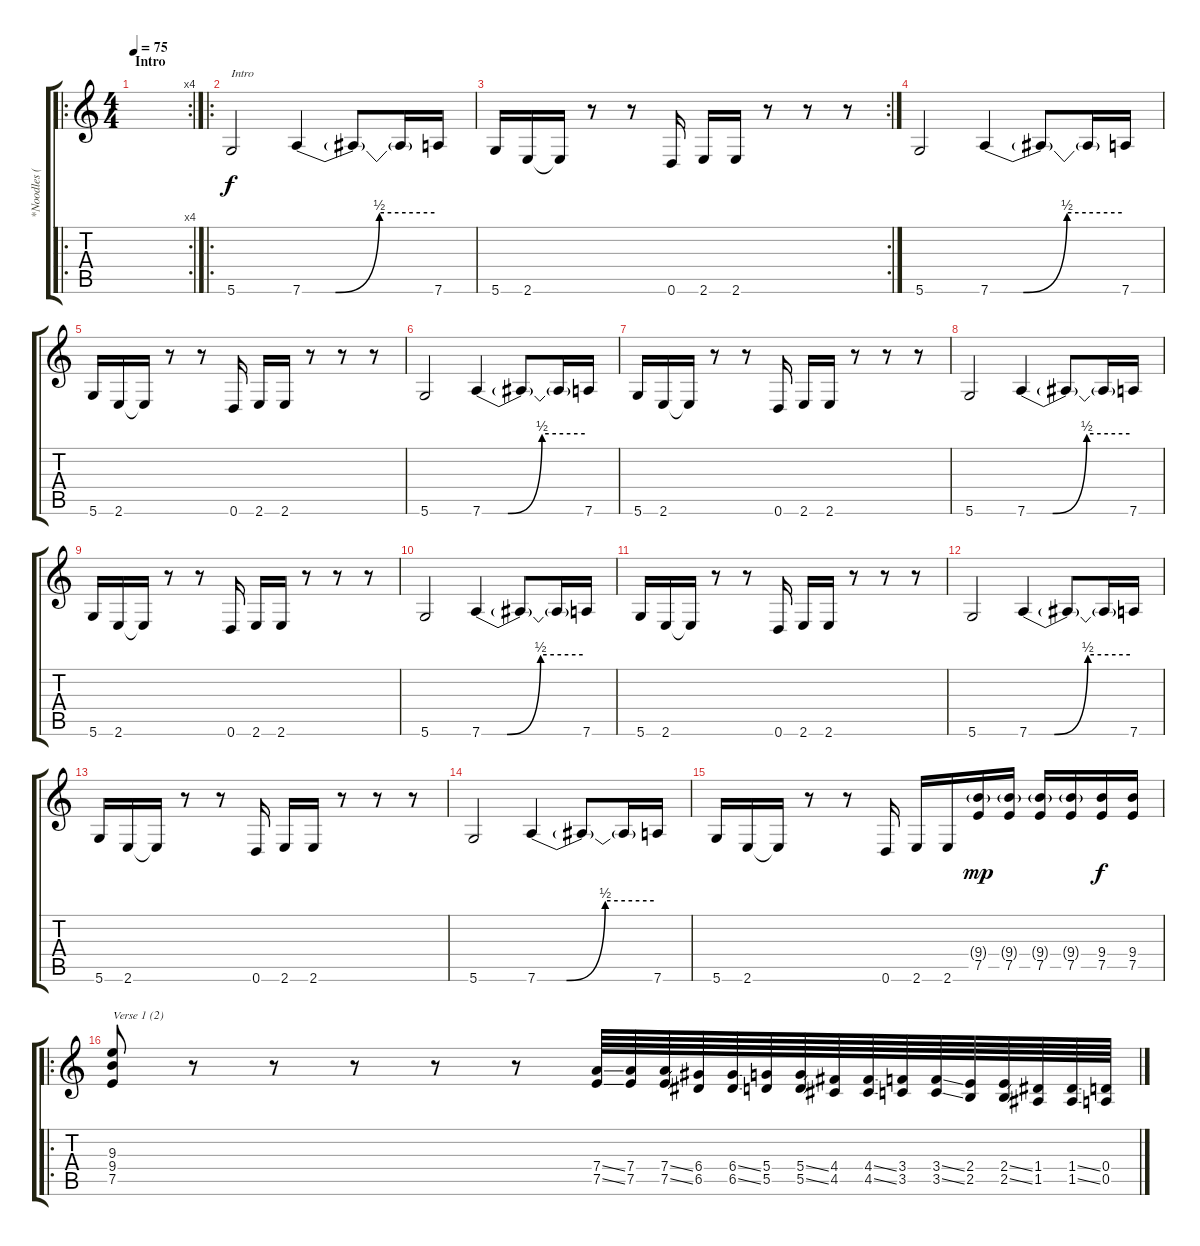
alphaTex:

\track ("*Noodles (Dropped D guitar)" "*Noodles (") {instrument distortionguitar}
\staff {score tabs}
\tuning (E4 B3 G3 D3 A2 D2) {hide}
\ro
\rc 4
\ts (4 4)
\section ("" "Intro")
\tempo 75
\clef g2
\ks c
|
\ro
5.6.2{txt "Intro" instrument overdrivenguitar} 7.6{be (custom 0 0 10 0 15 0 35 2 60 2)}.4 7.6{t}.8 7.6{t}.16 7.6.16 |
\rc 2
5.6.16 2.6.16 2.6{t}.16 r.8 r.8 0.6.16 2.6.16 2.6.16 r.8 r.8 r.8 |
5.6.2{instrument overdrivenguitar} 7.6{be (custom 0 0 10 0 15 0 35 2 60 2)}.4 7.6{t}.8 7.6{t}.16 7.6.16 |
5.6.16 2.6.16 2.6{t}.16 r.8 r.8 0.6.16 2.6.16 2.6.16 r.8 r.8 r.8 |
5.6.2{instrument overdrivenguitar} 7.6{be (custom 0 0 10 0 15 0 35 2 60 2)}.4 7.6{t}.8 7.6{t}.16 7.6.16 |
5.6.16 2.6.16 2.6{t}.16 r.8 r.8 0.6.16 2.6.16 2.6.16 r.8 r.8 r.8 |
5.6.2{instrument overdrivenguitar} 7.6{be (custom 0 0 10 0 15 0 35 2 60 2)}.4 7.6{t}.8 7.6{t}.16 7.6.16 |
5.6.16 2.6.16 2.6{t}.16 r.8 r.8 0.6.16 2.6.16 2.6.16 r.8 r.8 r.8 |
5.6.2{instrument overdrivenguitar} 7.6{be (custom 0 0 10 0 15 0 35 2 60 2)}.4 7.6{t}.8 7.6{t}.16 7.6.16 |
5.6.16 2.6.16 2.6{t}.16 r.8 r.8 0.6.16 2.6.16 2.6.16 r.8 r.8 r.8 |
5.6.2{instrument overdrivenguitar} 7.6{be (custom 0 0 10 0 15 0 35 2 60 2)}.4 7.6{t}.8 7.6{t}.16 7.6.16 |
5.6.16 2.6.16 2.6{t}.16 r.8 r.8 0.6.16 2.6.16 2.6.16 r.8 r.8 r.8 |
5.6.2{instrument overdrivenguitar} 7.6{be (custom 0 0 10 0 15 0 35 2 60 2)}.4 7.6{t}.8 7.6{t}.16 7.6.16 |
5.6.16 2.6.16 2.6{t}.16 r.8 r.8 0.6.16 2.6.16 2.6.16 (9.4{g} 7.5).16{dy mp} (9.4{g} 7.5).16 (9.4{g} 7.5).16 (9.4{g} 7.5).16 (9.4 7.5).16{dy f} (9.4 7.5).16 |
\ro
(9.3 9.4 7.5).8{txt "Verse 1 (2)"} r.8 r.8 r.8 r.8 r.8 (7.4{ss} 7.5{ss}).64{instrument guitarfretnoise} (7.4 7.5).64 (7.4{ss} 7.5{ss}).64 (6.4 6.5).64 (6.4{ss} 6.5{ss}).64 (5.4 5.5).64 (5.4{ss} 5.5{ss}).64 (4.4 4.5).64 (4.4{ss} 4.5{ss}).64 (3.4 3.5).64 (3.4{ss} 3.5{ss}).64 (2.4 2.5).64 (2.4{ss} 2.5{ss}).64 (1.4 1.5).64 (1.4{ss} 1.5{ss}).64 (0.4 0.5).64
